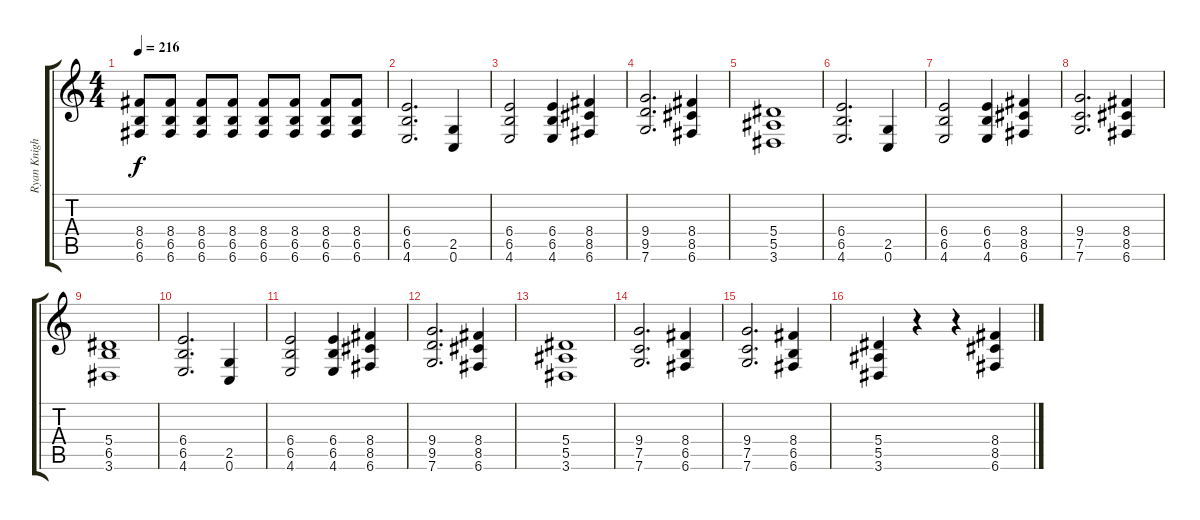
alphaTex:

\track ("Ryan Knight (Left)" "Ryan Knigh") {instrument distortionguitar}
\staff {score tabs}
\tuning (C4 G3 Eb3 Bb2 F2 C2) {hide}
\ts (4 4)
\tempo 216
\clef g2
\ks c
(8.4 6.5 6.6).8{dy f} (8.4 6.5 6.6).8 (8.4 6.5 6.6).8 (8.4 6.5 6.6).8 (8.4 6.5 6.6).8 (8.4 6.5 6.6).8 (8.4 6.5 6.6).8 (8.4 6.5 6.6).8 |
(6.4 6.5 4.6).2{d} (2.5 0.6).4 |
(6.4 6.5 4.6).2 (6.4 6.5 4.6).4 (8.4 8.5 6.6).4 |
(9.4 9.5 7.6).2{d} (8.4 8.5 6.6).4 |
(5.4 5.5 3.6).1 |
(6.4 6.5 4.6).2{d} (2.5 0.6).4 |
(6.4 6.5 4.6).2 (6.4 6.5 4.6).4 (8.4 8.5 6.6).4 |
(9.4 7.5 7.6).2{d} (8.4 8.5 6.6).4 |
(5.4 6.5 3.6).1 |
(6.4 6.5 4.6).2{d} (2.5 0.6).4 |
(6.4 6.5 4.6).2 (6.4 6.5 4.6).4 (8.4 8.5 6.6).4 |
(9.4 9.5 7.6).2{d} (8.4 8.5 6.6).4 |
(5.4 5.5 3.6).1 |
(9.4 7.5 7.6).2{d} (8.4 6.5 6.6).4 |
(9.4 7.5 7.6).2{d} (8.4 6.5 6.6).4 |
(5.4 5.5 3.6).4 r.4 r.4 (8.4 8.5 6.6).4
